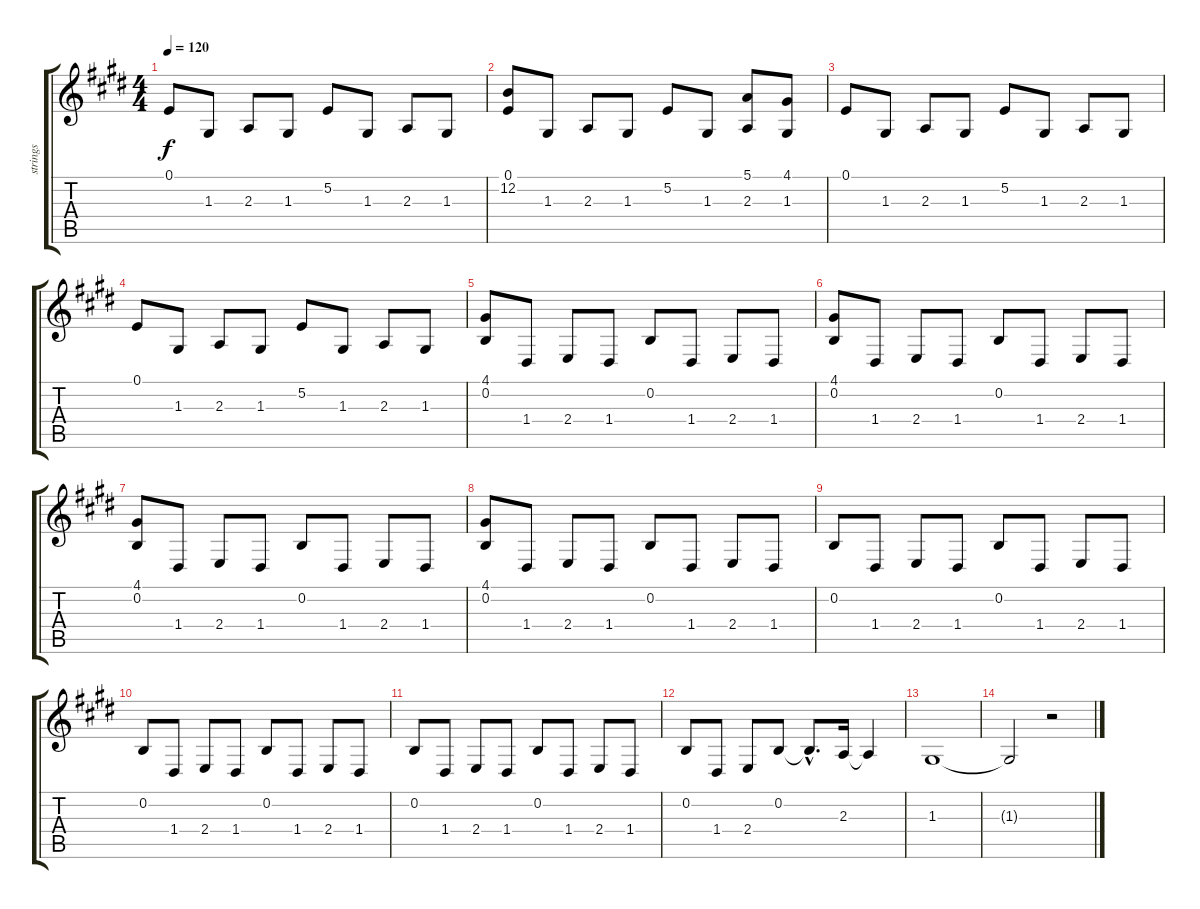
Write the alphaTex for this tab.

\track ("strings" "strings") {instrument stringensemble1}
\staff {score tabs}
\tuning (E4 B3 G3 D3 A2 E2) {hide}
\ts (4 4)
\tempo 120
\clef g2
\ks e
0.1.8{dy f} 1.3.8 2.3.8 1.3.8 5.2.8 1.3.8 2.3.8 1.3.8 |
(0.1 12.2).8 1.3.8 2.3.8 1.3.8 5.2.8 1.3.8 (5.1 2.3).8 (4.1 1.3).8 |
0.1.8 1.3.8 2.3.8 1.3.8 5.2.8 1.3.8 2.3.8 1.3.8 |
0.1.8 1.3.8 2.3.8 1.3.8 5.2.8 1.3.8 2.3.8 1.3.8 |
(4.1 0.2).8 1.4.8 2.4.8 1.4.8 0.2.8 1.4.8 2.4.8 1.4.8 |
(4.1 0.2).8 1.4.8 2.4.8 1.4.8 0.2.8 1.4.8 2.4.8 1.4.8 |
(4.1 0.2).8 1.4.8 2.4.8 1.4.8 0.2.8 1.4.8 2.4.8 1.4.8 |
(4.1 0.2).8 1.4.8 2.4.8 1.4.8 0.2.8 1.4.8 2.4.8 1.4.8 |
0.2.8 1.4.8 2.4.8 1.4.8 0.2.8 1.4.8 2.4.8 1.4.8 |
0.2.8 1.4.8 2.4.8 1.4.8 0.2.8 1.4.8 2.4.8 1.4.8 |
0.2.8 1.4.8 2.4.8 1.4.8 0.2.8 1.4.8 2.4.8 1.4.8 |
0.2.8 1.4.8 2.4.8 0.2.8 0.2{hac t}.8{d} 2.3.16 2.3{t}.4 |
1.3.1 |
1.3{t}.2 r.2
